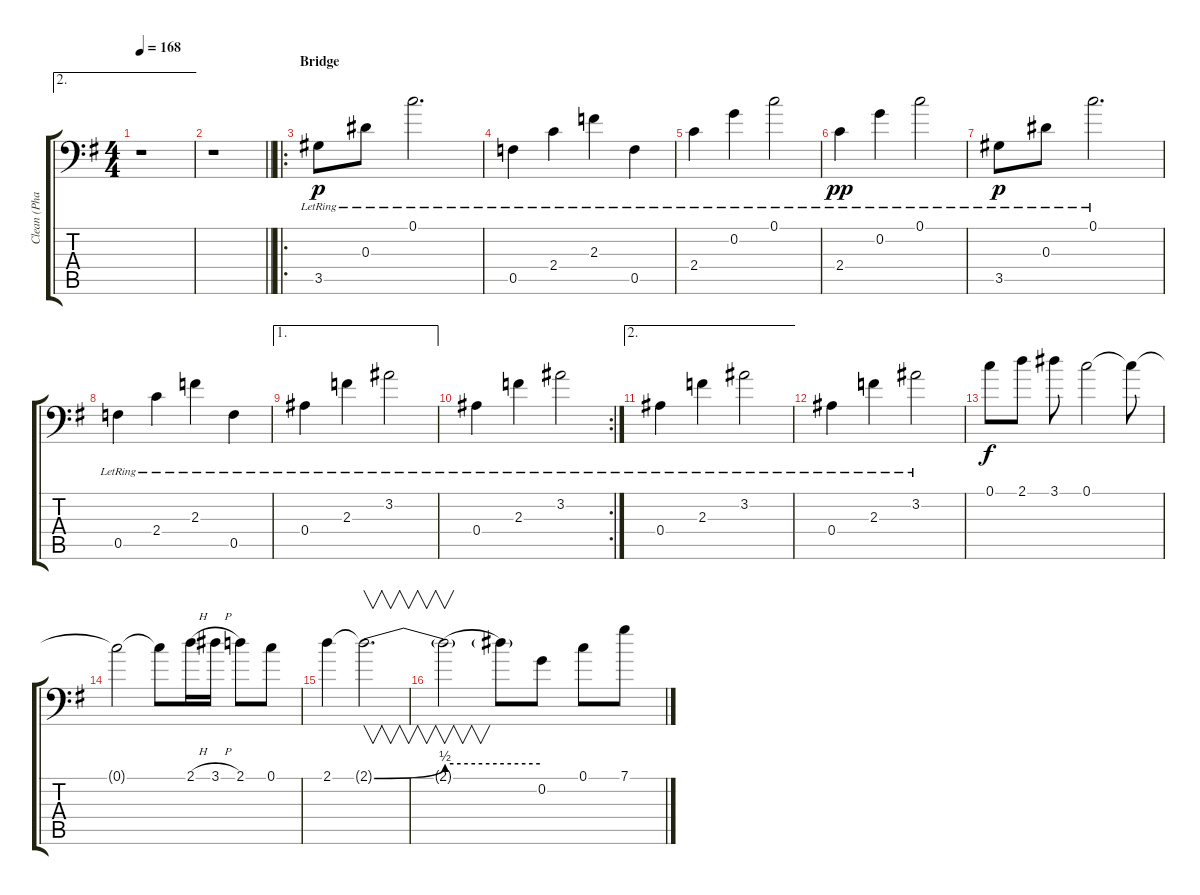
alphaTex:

\track ("Clean (Phased) Guitar" "Clean (Pha") {instrument electricguitarjazz}
\staff {score tabs}
\tuning (C4 G3 Eb3 Bb2 F2 Bb1) {hide}
\ae 2
\ts (4 4)
\tempo 168
\clef f4
\ks g
r.1{dy mp} |
\barLineRight lightlight
r.1 |
\ro
\section ("" "Bridge")
3.5{lr}.8{dy p} 0.3{lr}.8 0.1{lr}.2{d} |
0.5{lr}.4 2.4{lr}.4 2.3{lr}.4 0.5{lr}.4 |
2.4{lr}.4 0.2{lr}.4 0.1{lr}.2 |
2.4{lr}.4{dy pp} 0.2{lr}.4 0.1{lr}.2 |
3.5{lr}.8{dy p} 0.3{lr}.8 0.1{lr}.2{d} |
0.5{lr}.4 2.4{lr}.4 2.3{lr}.4 0.5{lr}.4 |
\ae 1
0.4{lr}.4 2.3{lr}.4 3.2{lr}.2 |
\rc 2
0.4{lr}.4 2.3{lr}.4 3.2{lr}.2 |
\ae 2
0.4{lr}.4 2.3{lr}.4 3.2{lr}.2 |
0.4{lr}.4 2.3{lr}.4 3.2{lr}.2 |
0.1.8{dy f} 2.1.8 3.1.8 0.1.2 0.1{t}.8 |
0.1{t}.2 0.1{t}.8 2.1{h}.16 3.1{h}.16 2.1.8 0.1.8 |
2.1.4 2.1{be (bend 0 0 60 2) t}.2{v d} |
2.1{be (hold 0 2 60 2) t}.2{v} 2.1{t}.8 0.2.8 0.1.8 7.1.8
